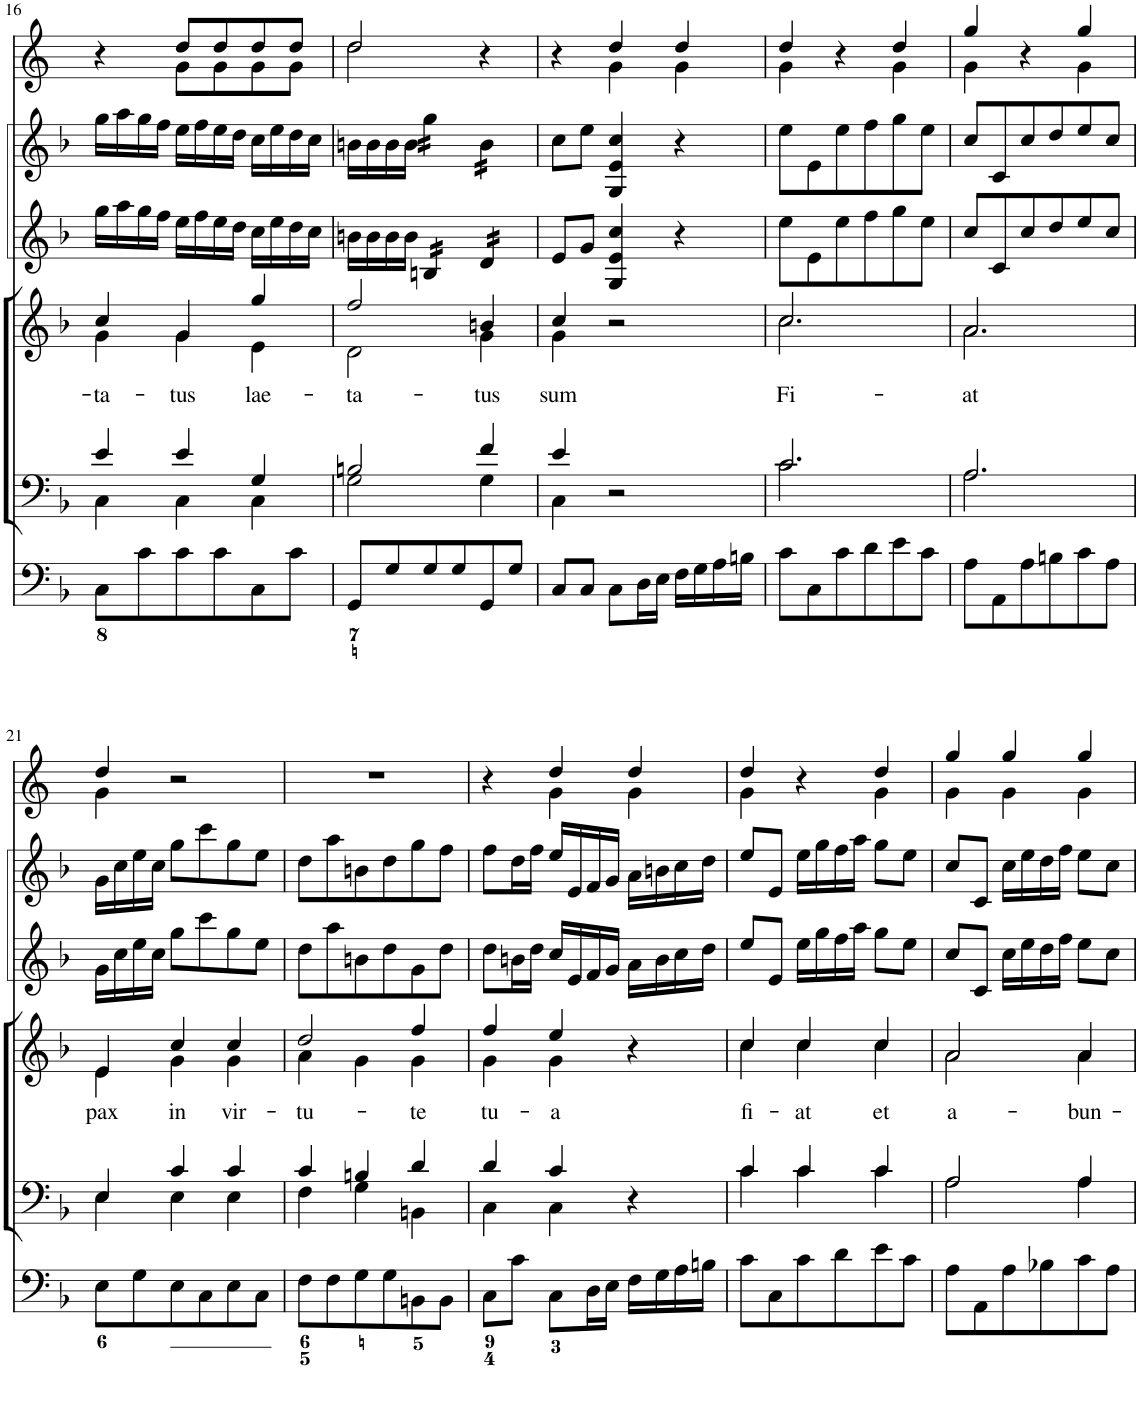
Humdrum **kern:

**kern	**kern	**kern	**text	**kern	**kern	**kern
*part6	*part5	*part4	*part4	*part3	*part2	*part1
*staff6	*staff5	*staff4	*staff4	*staff3	*staff2	*staff1
*I"Organ	*I"Voice	*I"Voice	*	*I"Violin	*I"Violini	*I"Corni in F
*	*	*	*	*I'Vln	*I'Vln	*
!!LO:PB:g=z
*clefF4	*clefF4	*clefG2	*	*clefG2	*clefG2	*clefG2
*	*	*	*	*	*	*Trd4c7
*k[b-]	*k[b-]	*k[b-]	*	*k[b-]	*k[b-]	*k[]
*M3/4	*M3/4	*M3/4	*	*M3/4	*M3/4	*M3/4
=16	=16	=16	=16	=16	=16	=16
*	*^	*	*	*	*	*
!	!	!	!	!LO:LY:b	!	!	!
*	*	*	*^	*	*	*	*^
8C\L	4e/	4C\	4cc/	4g\	-ta-	16gg\LL	16gg\LL	4r	4ryy
.	.	.	.	.	.	16aa\	16aa\	.	.
8c\	.	.	.	.	.	16gg\	16gg\	.	.
.	.	.	.	.	.	16ff\JJ	16ff\JJ	.	.
!	!	!	!	!	!LO:LY:b	!	!	!	!
8c\	4e/	4C\	4g/	4g\	-tus	16ee\LL	16ee\LL	8dd/L	8g\L
.	.	.	.	.	.	16ff\	16ff\	.	.
8c\	.	.	.	.	.	16ee\	16ee\	8dd/	8g\
.	.	.	.	.	.	16dd\JJ	16dd\JJ	.	.
!	!	!	!	!	!LO:LY:b	!	!	!	!
8C\	4G/	4C\	4gg/	4e\	lae-	16cc\LL	16cc\LL	8dd/	8g\
.	.	.	.	.	.	16ee\	16ee\	.	.
8c\J	.	.	.	.	.	16dd\	16dd\	8dd/J	8g\J
.	.	.	.	.	.	16cc\JJ	16cc\JJ	.	.
=17	=17	=17	=17	=17	=17	=17	=17	=17	=17
!	!	!	!	!	!LO:LY:b	!	!	!	!
8GG/L	2Bn/	2G\	2ff/	2d\	-ta-	16bn\LL	16bn\LL	2dd/	2dd\
.	.	.	.	.	.	16b\	16b\	.	.
8G/	.	.	.	.	.	16b\	16b\	.	.
.	.	.	.	.	.	16b\JJ	16b\JJ	.	.
*	*	*	*	*	*	*tremolo	*	*	*
*	*	*	*	*	*	*	*tremolo	*	*
8G/	.	.	.	.	.	16Bn/LL	16gg\LL	.	.
.	.	.	.	.	.	16Bn/	16gg\	.	.
8G/	.	.	.	.	.	16Bn/	16gg\	.	.
.	.	.	.	.	.	16Bn/JJ	16gg\JJ	.	.
!	!	!	!	!	!LO:LY:b	!	!	!	!
8GG/	4f/	4G\	4bn/	4g\	-tus	16d/LL	16b\LL	4r	4ryy
.	.	.	.	.	.	16d/	16b\	.	.
8G/J	.	.	.	.	.	16d/	16b\	.	.
.	.	.	.	.	.	16d/JJ	16b\JJ	.	.
*	*	*	*	*	*	*	*Xtremolo	*	*
*	*	*	*	*	*	*Xtremolo	*	*	*
=18	=18	=18	=18	=18	=18	=18	=18	=18	=18
!	!	!	!	!	!LO:LY:b	!	!	!	!
8C/L	4e/	4C\	4cc/	4g\	sum	8e/L	8cc\L	4r	4ryy
8C/J	.	.	.	.	.	8g/J	8ee\J	.	.
8C\L	2r	2ryy	2r	2ryy	.	4G/ 4e/ 4cc/	4G/ 4e/ 4cc/	4dd/	4g\
16D\L	.	.	.	.	.	.	.	.	.
16E\JJ	.	.	.	.	.	.	.	.	.
16F\LL	.	.	.	.	.	4r	4r	4dd/	4g\
16G\	.	.	.	.	.	.	.	.	.
16A\	.	.	.	.	.	.	.	.	.
16Bn\JJ	.	.	.	.	.	.	.	.	.
=19	=19	=19	=19	=19	=19	=19	=19	=19	=19
!	!	!	!	!	!LO:LY:b	!	!	!	!
8c\L	2.c/	2.c\	2.cc/	2.cc\	Fi-	8ee\L	8ee\L	4dd/	4g\
8C\	.	.	.	.	.	8e\	8e\	.	.
8c\	.	.	.	.	.	8ee\	8ee\	4r	4ryy
8d\	.	.	.	.	.	8ff\	8ff\	.	.
8e\	.	.	.	.	.	8gg\	8gg\	4dd/	4g\
8c\J	.	.	.	.	.	8ee\J	8ee\J	.	.
=20	=20	=20	=20	=20	=20	=20	=20	=20	=20
!	!	!	!	!	!LO:LY:b	!	!	!	!
8A\L	2.A/	2.A\	2.a/	2.a\	-at	8cc/L	8cc/L	4gg/	4g\
8AA\	.	.	.	.	.	8c/	8c/	.	.
8A\	.	.	.	.	.	8cc/	8cc/	4r	4ryy
8Bn\	.	.	.	.	.	8dd/	8dd/	.	.
8c\	.	.	.	.	.	8ee/	8ee/	4gg/	4g\
8A\J	.	.	.	.	.	8cc/J	8cc/J	.	.
!!LO:LB:g=z	!!
=21	=21	=21	=21	=21	=21	=21	=21	=21	=21
!	!	!	!	!	!LO:LY:b	!	!	!	!
8E\L	4E/	4E\	4e/	4e\	pax	16g\LL	16g\LL	4dd/	4g\
.	.	.	.	.	.	16cc\	16cc\	.	.
8G\	.	.	.	.	.	16ee\	16ee\	.	.
.	.	.	.	.	.	16cc\JJ	16cc\JJ	.	.
!	!	!	!	!	!LO:LY:b	!	!	!	!
8E\	4c/	4E\	4cc/	4g\	in	8gg\L	8gg\L	2r	2ryy
8C\	.	.	.	.	.	8ccc\	8ccc\	.	.
!	!	!	!	!	!LO:LY:b	!	!	!	!
8E\	4c/	4E\	4cc/	4g\	vir-	8gg\	8gg\	.	.
8C\J	.	.	.	.	.	8ee\J	8ee\J	.	.
*	*	*	*	*	*	*	*	*v	*v
=22	=22	=22	=22	=22	=22	=22	=22	=22
!	!	!	!	!	!LO:LY:b	!	!	!
8F\L	4c/	4F\	2dd/	4a\	-tu-	8dd\L	8dd\L	2.r
8F\	.	.	.	.	.	8aa\	8aa\	.
8G\	4Bn/	4G\	.	4g\	.	8bn\	8bn\	.
8G\	.	.	.	.	.	8dd\	8dd\	.
!	!	!	!	!	!LO:LY:b	!	!	!
8BBn\	4d/	4BBn\	4ff/	4g\	-te	8g\	8gg\	.
8BB\J	.	.	.	.	.	8dd\J	8ff\J	.
=23	=23	=23	=23	=23	=23	=23	=23	=23
!	!	!	!	!	!LO:LY:b	!	!	!
*	*	*	*	*	*	*	*	*^
8C\L	4d/	4C\	4ff/	4g\	tu-	8dd\L	8ff\L	4r	4ryy
8c\J	.	.	.	.	.	16bn\L	16dd\L	.	.
.	.	.	.	.	.	16dd\JJ	16ff\JJ	.	.
!	!	!	!	!	!LO:LY:b	!	!	!	!
8C\L	4c/	4C\	4ee/	4g\	-a	16cc/LL	16ee/LL	4dd/	4g\
.	.	.	.	.	.	16e/	16e/	.	.
16D\L	.	.	.	.	.	16f/	16f/	.	.
16E\JJ	.	.	.	.	.	16g/JJ	16g/JJ	.	.
16F\LL	4r	4ryy	4r	4ryy	.	16a\LL	16a\LL	4dd/	4g\
16G\	.	.	.	.	.	16b\	16bn\	.	.
16A\	.	.	.	.	.	16cc\	16cc\	.	.
16Bn\JJ	.	.	.	.	.	16dd\JJ	16dd\JJ	.	.
=24	=24	=24	=24	=24	=24	=24	=24	=24	=24
!	!	!	!	!	!LO:LY:b	!	!	!	!
8c\L	4c/	4c\	4cc/	4cc\	fi-	8ee/L	8ee/L	4dd/	4g\
8C\	.	.	.	.	.	8e/J	8e/J	.	.
!	!	!	!	!	!LO:LY:b	!	!	!	!
8c\	4c/	4c\	4cc/	4cc\	-at	16ee\LL	16ee\LL	4r	4ryy
.	.	.	.	.	.	16gg\	16gg\	.	.
8d\	.	.	.	.	.	16ff\	16ff\	.	.
.	.	.	.	.	.	16aa\JJ	16aa\JJ	.	.
!	!	!	!	!	!LO:LY:b	!	!	!	!
8e\	4c/	4c\	4cc/	4cc\	et	8gg\L	8gg\L	4dd/	4g\
8c\J	.	.	.	.	.	8ee\J	8ee\J	.	.
=25	=25	=25	=25	=25	=25	=25	=25	=25	=25
!	!	!	!	!	!LO:LY:b	!	!	!	!
8A\L	2A/	2A\	2a/	2a\	a-	8cc/L	8cc/L	4gg/	4g\
8AA\	.	.	.	.	.	8c/J	8c/J	.	.
8A\	.	.	.	.	.	16cc\LL	16cc\LL	4gg/	4g\
.	.	.	.	.	.	16ee\	16ee\	.	.
8B-X\	.	.	.	.	.	16dd\	16dd\	.	.
.	.	.	.	.	.	16ff\JJ	16ff\JJ	.	.
!	!	!	!	!	!LO:LY:b	!	!	!	!
8c\	4A/	4A\	4a/	4a\	-bun-	8ee\L	8ee\L	4gg/	4g\
8A\J	.	.	.	.	.	8cc\J	8cc\J	.	.
*	*v	*v	*	*	*	*	*	*v	*v
*	*	*v	*v	*	*	*	*
=	=	=	=	=	=	=
*-	*-	*-	*-	*-	*-	*-
